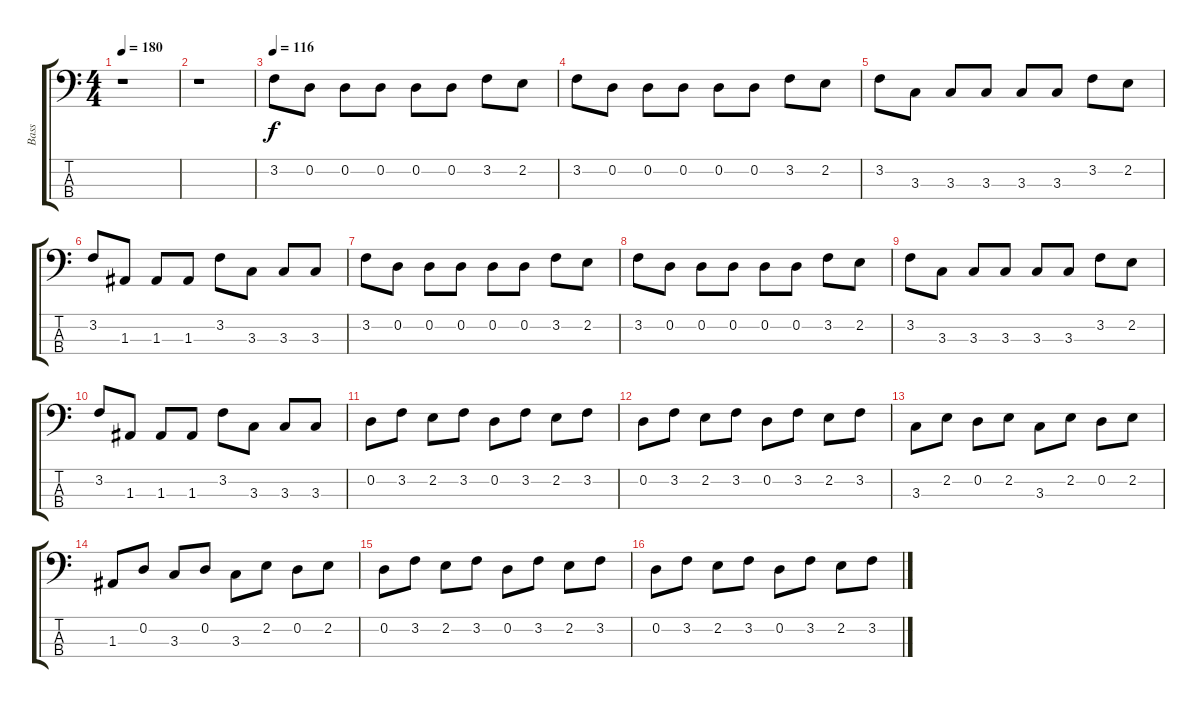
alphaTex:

\track ("Bass" "Bass") {instrument electricbassfinger}
\staff {score tabs}
\tuning (G2 D2 A1 D1) {hide}
\ts (4 4)
\tempo 180
\clef f4
\ks c
r.1{dy f} |
r.1 |
\tempo 116
3.2.8 0.2.8 0.2.8 0.2.8 0.2.8 0.2.8 3.2.8 2.2.8 |
3.2.8 0.2.8 0.2.8 0.2.8 0.2.8 0.2.8 3.2.8 2.2.8 |
3.2.8 3.3.8 3.3.8 3.3.8 3.3.8 3.3.8 3.2.8 2.2.8 |
3.2.8 1.3.8 1.3.8 1.3.8 3.2.8 3.3.8 3.3.8 3.3.8 |
3.2.8 0.2.8 0.2.8 0.2.8 0.2.8 0.2.8 3.2.8 2.2.8 |
3.2.8 0.2.8 0.2.8 0.2.8 0.2.8 0.2.8 3.2.8 2.2.8 |
3.2.8 3.3.8 3.3.8 3.3.8 3.3.8 3.3.8 3.2.8 2.2.8 |
3.2.8 1.3.8 1.3.8 1.3.8 3.2.8 3.3.8 3.3.8 3.3.8 |
0.2.8 3.2.8 2.2.8 3.2.8 0.2.8 3.2.8 2.2.8 3.2.8 |
0.2.8 3.2.8 2.2.8 3.2.8 0.2.8 3.2.8 2.2.8 3.2.8 |
3.3.8 2.2.8 0.2.8 2.2.8 3.3.8 2.2.8 0.2.8 2.2.8 |
1.3.8 0.2.8 3.3.8 0.2.8 3.3.8 2.2.8 0.2.8 2.2.8 |
0.2.8 3.2.8 2.2.8 3.2.8 0.2.8 3.2.8 2.2.8 3.2.8 |
0.2.8 3.2.8 2.2.8 3.2.8 0.2.8 3.2.8 2.2.8 3.2.8
